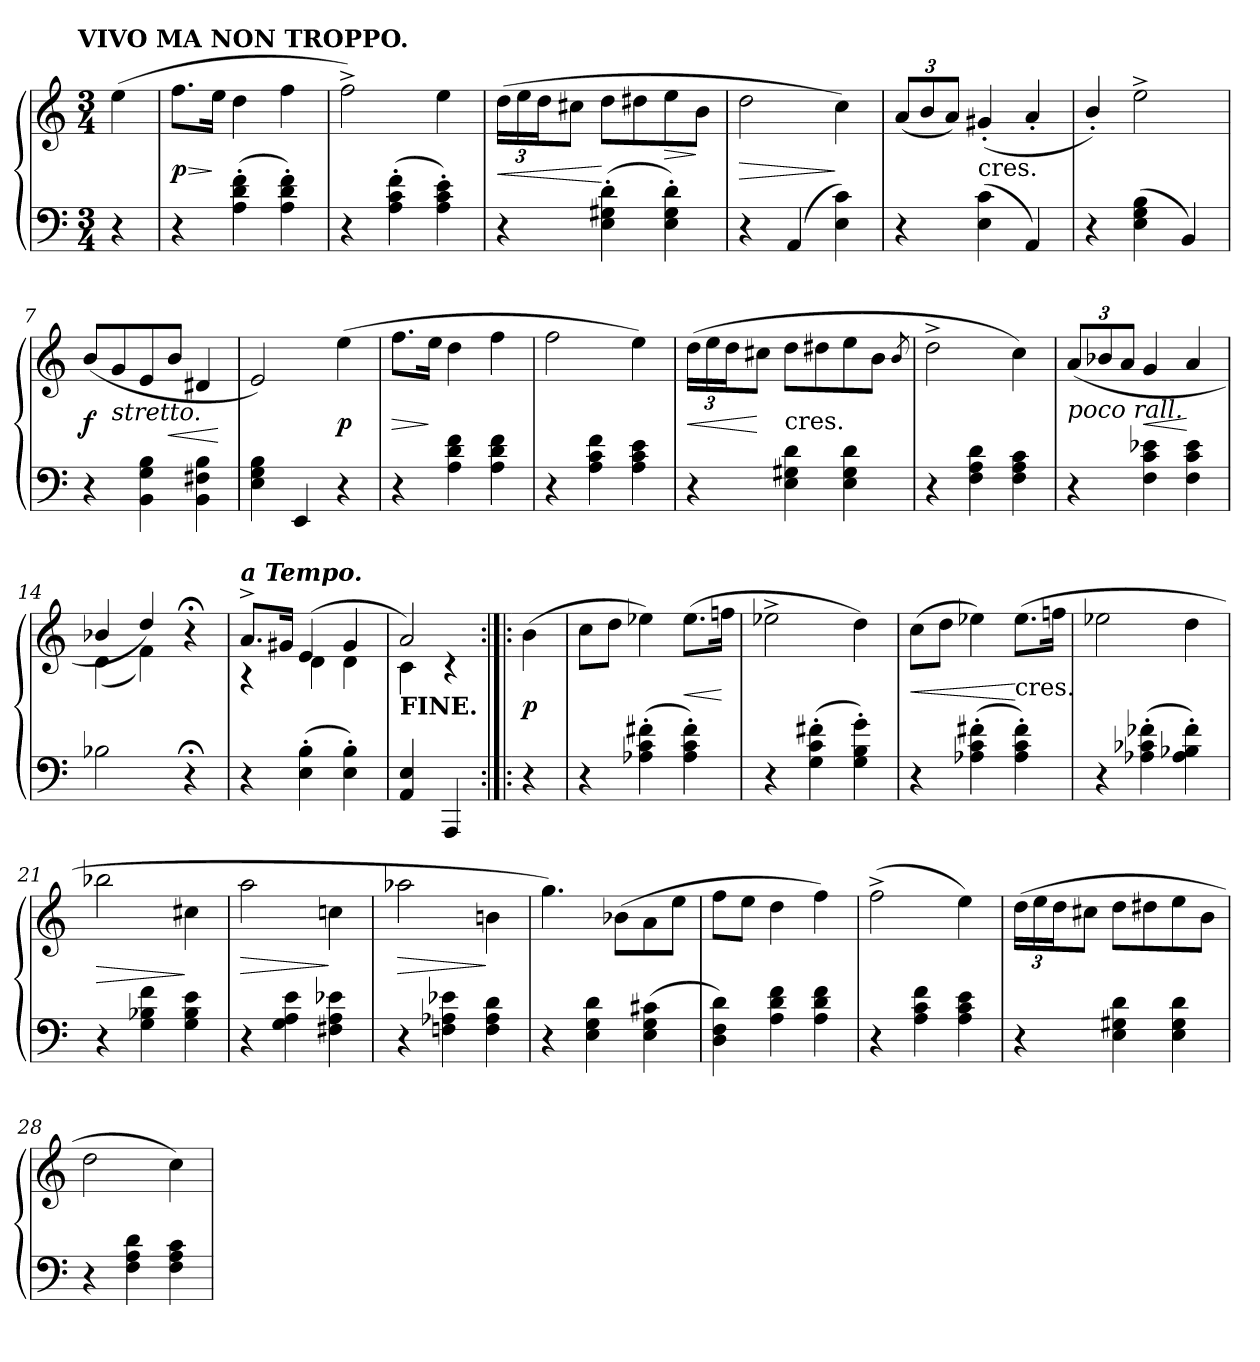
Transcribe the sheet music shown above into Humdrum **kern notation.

**kern	**kern	**dynam
*part1	*part1	*part1
*staff2	*staff1	*staff1/2
*clefF4	*clefG2	*
*k[]	*k[]	*
*a:	*a:	*
!!LO:TX:omd:t=VIVO MA NON TROPPO.
*M3/4	*M3/4	*
*MM160	*MM160	*
=	=	=
4r	(>4ee	.
=1	=1	=1
4r	8.ffL	> p
.	16eeJk	]
(>4A' 4d' 4f'	4dd	.
4A' 4d' 4f')	4ff	.
=2	=2	=2
4r	2ff^<)	.
(>4A' 4c' 4f'	.	.
4A' 4c' 4e')	4ee	.
=3	=3	=3
4r	(>24ddLL	<
.	24ee	.
.	24ddJ	.
.	8cc#XJ	.
(>4E' 4G#X' 4d'	8ddL	[
.	8dd#X	.
4E' 4G#' 4d')	8ee	>
.	8bJ	]
=4	=4	=4
4r	2dd	>
(4AA	.	.
4E 4c)	4cc)	]
=5	=5	=5
4r	(<12aL	.
.	12b	.
.	12aJ)	.
!	!LO:TX:c:t=cres.	!
(>4E 4c	(<4g#X'	.
4AA)	4a'	.
=6	=6	=6
4r	4b'/)	.
(>4E 4G 4B	2ee^	.
4BB)	.	.
=7	=7	=7
4r	(<8bL	f
!	!LO:TX:b:i:t=stretto.	!
.	8g	.
4BB 4G 4B	8e	.
.	8bJ	<
4BB 4F#X 4B	4d#X	.
.	.	[
=8	=8	=8
4E 4G 4B	2e)	.
4EE	.	.
4r	(>4ee	p
=9	=9	=9
4r	8.ffL	>
.	16eeJk	]
4A 4d 4f	4dd	.
4A 4d 4f	4ff	.
=10	=10	=10
4r	2ff	.
4A 4c 4f	.	.
4A 4c 4e	4ee)	.
=11	=11	=11
4r	(>24ddLL	<
.	24ee	.
.	24ddJ	.
.	8cc#XJ	[
!	!LO:TX:c:t=cres.	!
4E 4G#X 4d	8ddL	.
.	8dd#X	.
4E 4G# 4d	8ee	.
.	8bJ	.
.	8qb/	.
=12	=12	=12
4r	2dd^<	.
4F 4A 4d	.	.
4F 4A 4c	4cc)	.
=13	=13	=13
!	!LO:TX:b:i:t=poco rall.	!
4r	(>12aL	.
.	12b-X	.
.	12aJ	.
4F 4c 4e-X	4g	<
4F 4c 4e-	4a	[
=14	=14	=14
*	*^	*
2B-X	4b-X	(<4d	.
.	4dd)	4f)	.
4r;<	4r;<	4ryy	.
=15	=15	=15	=15
!	!LO:TX:a:Bi:t=a Tempo.	!	!
4r	8.a^>L	4r	.
.	16g#XJk	.	.
(>4E' 4B'	(>4e	4d	.
4E' 4B')	4g#	4d	.
=16	=16	=16	=16
!	!LO:TX:b:B:t=FINE.	!	!
4AA 4E	2a)	4c	.
4AAA	.	4rc	.
*	*v	*v	*
=:|!|:	=:|!|:	=:|!|:
4r	(>4b	p
=17	=17	=17
4r	8ccL	.
.	8ddJ	.
(>4A-X' 4c' 4f#X'	4ee-X)	.
4A-' 4c' 4f#')	(>8.ee-L	<
.	16ffnJk	[
=18	=18	=18
4r	2ee-X^<	.
(>4G' 4c' 4f#X'	.	.
4G' 4B' 4g')	4dd)	.
=19	=19	=19
4r	(>8ccL	<
.	8ddJ	.
(>4A-X' 4c' 4f#X'	4ee-X)	.
!	!LO:TX:c:t=cres.	!
4A-' 4c' 4f#')	(>8.ee-L	[
.	16ffnJk	.
=20	=20	=20
4r	2ee-X	.
(>4A-X' 4c-X' 4f-X'	.	.
4A-' 4B-X' 4f-')	4dd	.
=21	=21	=21
4r	2bb-X	>
4G 4B-X 4f	.	.
4G 4B- 4e	4cc#X	]
=22	=22	=22
4r	2aa	>
4G 4A 4e	.	.
4F#X 4A 4e-X	4ccn	]
=23	=23	=23
4r	2aa-X	>
4Fn 4A-X 4e-X	.	.
4F 4A- 4d	4bn	]
=24	=24	=24
4r	4.gg)	.
4E 4G 4d	.	.
.	(>8b-XL	.
(4E 4G 4c#X	8a	.
.	8eeJ	.
=25	=25	=25
4D 4F 4d)	8ffL	.
.	8eeJ	.
4A 4d 4f	4dd	.
4A 4d 4f	4ff)	.
=26	=26	=26
4r	(>2ff^<	.
4A 4c 4f	.	.
4A 4c 4e	4ee)	.
=27	=27	=27
4r	(>24ddLL	.
.	24ee	.
.	24ddJ	.
.	8cc#XJ	.
4E 4G#X 4d	8ddL	.
.	8dd#X	.
4E 4G# 4d	8ee	.
.	8bJ	.
=28	=28	=28
4r	2dd	.
4F 4A 4d	.	.
4F 4A 4c	4cc)	.
=	=	=
*-	*-	*-
